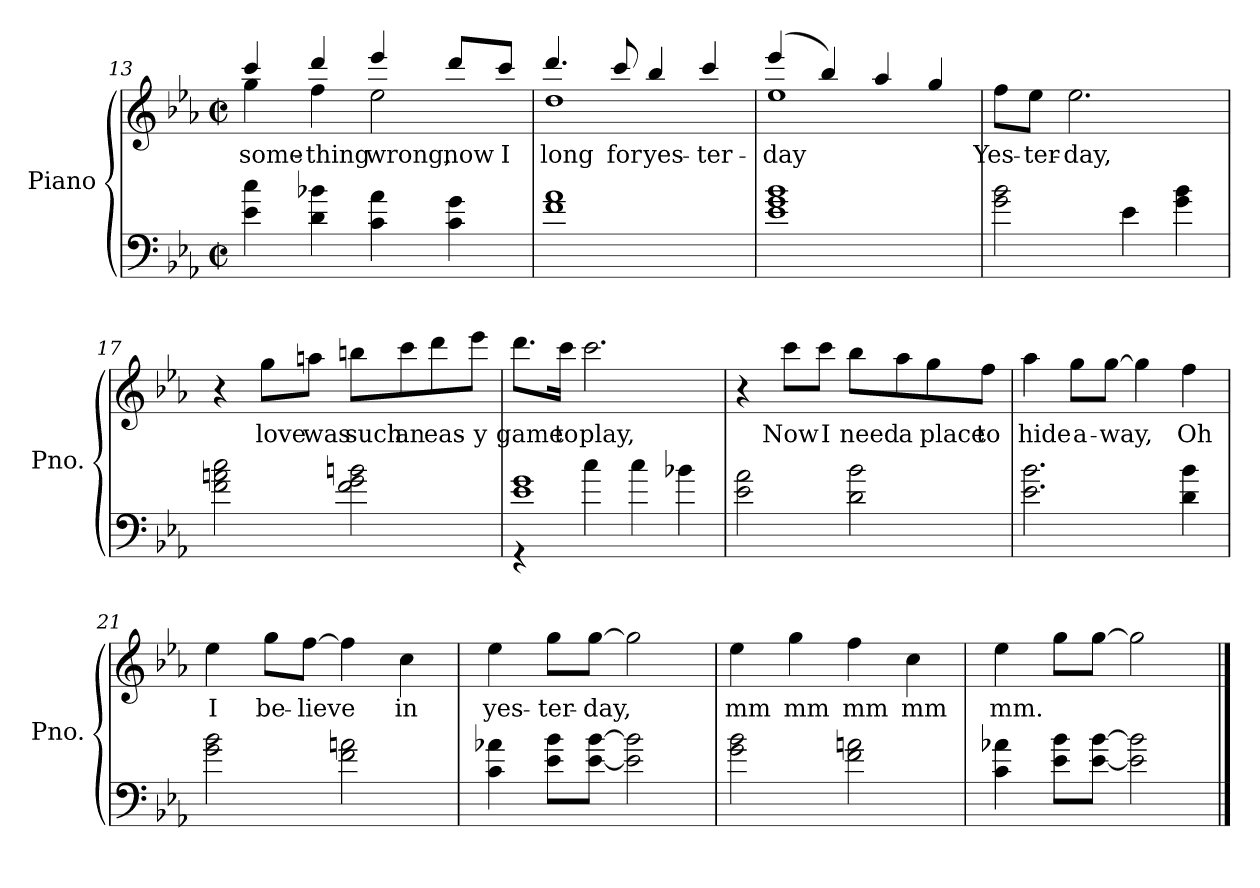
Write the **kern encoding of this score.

**kern	**kern	**text
*part1	*part1	*part1
*staff2	*staff1	*staff1
*I"Piano	*	*
*I'Pno.	*	*
*clefF4	*clefG2	*
*k[b-e-a-]	*k[b-e-a-]	*
*M2/2	*M2/2	*
*met(c|)	*met(c|)	*
=13	=13	=13
!	!	!LO:LY:b
*	*^	*
4e-\ 4cc\	4ccc/	4gg\	some-
!	!	!	!LO:LY:b
4d\ 4b-X\	4ddd/	4ff\	-thing
!	!	!	!LO:LY:b
4c\ 4a-\	4eee-/	2ee-\	wrong,
!	!	!	!LO:LY:b
4c\ 4g\	8ddd/L	.	now
!	!	!	!LO:LY:b
.	8ccc/J	.	I
=14	=14	=14	=14
!	!	!	!LO:LY:b
1f 1a-	4.ddd/	1dd	long
!	!	!	!LO:LY:b
.	8ccc/	.	for
!	!	!	!LO:LY:b
.	4bb-/	.	yes-
!	!	!	!LO:LY:b
.	4ccc/	.	-ter-
!!LO:LB:g=z	!!
=15	=15	=15	=15
!	!	!	!LO:LY:b
1e- 1g 1b-	(4eee-/	1ee-	-day
.	4bb-/)	.	.
.	4aa-/	.	.
.	4gg/	.	.
*	*v	*v	*
=16	=16	=16
!	!	!LO:LY:b
2g\ 2b-\	8ff\L	Yes-
!	!	!LO:LY:b
.	8ee-\J	-ter-
!	!	!LO:LY:b
.	2.ee-\	-day,
4e-\	.	.
4g\ 4b-\	.	.
=17	=17	=17
2f\ 2an\ 2cc\	4r	.
!	!	!LO:LY:b
.	8gg\L	love
!	!	!LO:LY:b
.	8aan\J	was
!	!	!LO:LY:b
2f\ 2g\ 2bn\	8bbn\L	such
!	!	!LO:LY:b
.	8ccc\	an
!	!	!LO:LY:b
.	8ddd\	eas-
!	!	!LO:LY:b
.	8eee-\J	-y
=18	=18	=18
*^	*	*
!	!	!	!LO:LY:b
1e- 1g	4r	8.ddd\L	game
!	!	!	!LO:LY:b
.	.	16ccc\Jk	to
!	!	!	!LO:LY:b
.	4cc\	2.ccc\	play,
.	4cc\	.	.
.	4b-X\	.	.
*v	*v	*	*
=19	=19	=19
2e-\ 2a-\	4r	.
!	!	!LO:LY:b
.	8ccc\L	Now
!	!	!LO:LY:b
.	8ccc\J	I
!	!	!LO:LY:b
2d\ 2b-\	8bb-\L	need
!	!	!LO:LY:b
.	8aa-\	a
!	!	!LO:LY:b
.	8gg\	place
!	!	!LO:LY:b
.	8ff\J	to
!!LO:LB:g=z
=20	=20	=20
!	!	!LO:LY:b
2.e-\ 2.b-\	4aa-\	hide
!	!	!LO:LY:b
.	8gg\L	a-
!	!	!LO:LY:b
.	[8gg\J	-way,
.	4gg\]	.
!	!	!LO:LY:b
4d\ 4b-\	4ff\	Oh
=21	=21	=21
!	!	!LO:LY:b
2g\ 2b-\	4ee-\	I
!	!	!LO:LY:b
.	8gg\L	be-
!	!	!LO:LY:b
.	[8ff\J	-lieve
2f\ 2an\	4ff\]	.
!	!	!LO:LY:b
.	4cc\	in
=22	=22	=22
!	!	!LO:LY:b
4c\ 4a-X\	4ee-\	yes-
!	!	!LO:LY:b
8e-\ 8b-\L	8gg\L	-ter-
!	!	!LO:LY:b
[8e-\ [8b-\J	[8gg\J	-day,
2e-\] 2b-\]	2gg\]	.
=23	=23	=23
!	!	!LO:LY:b
2g\ 2b-\	4ee-\	mm
!	!	!LO:LY:b
.	4gg\	mm
!	!	!LO:LY:b
2f\ 2an\	4ff\	mm
!	!	!LO:LY:b
.	4cc\	mm
=24	=24	=24
!	!	!LO:LY:b
4c\ 4a-X\	4ee-\	mm.
8e-\ 8b-\L	8gg\L	.
[8e-\ [8b-\J	[8gg\J	.
2e-\] 2b-\]	2gg\]	.
==	==	==
*-	*-	*-
